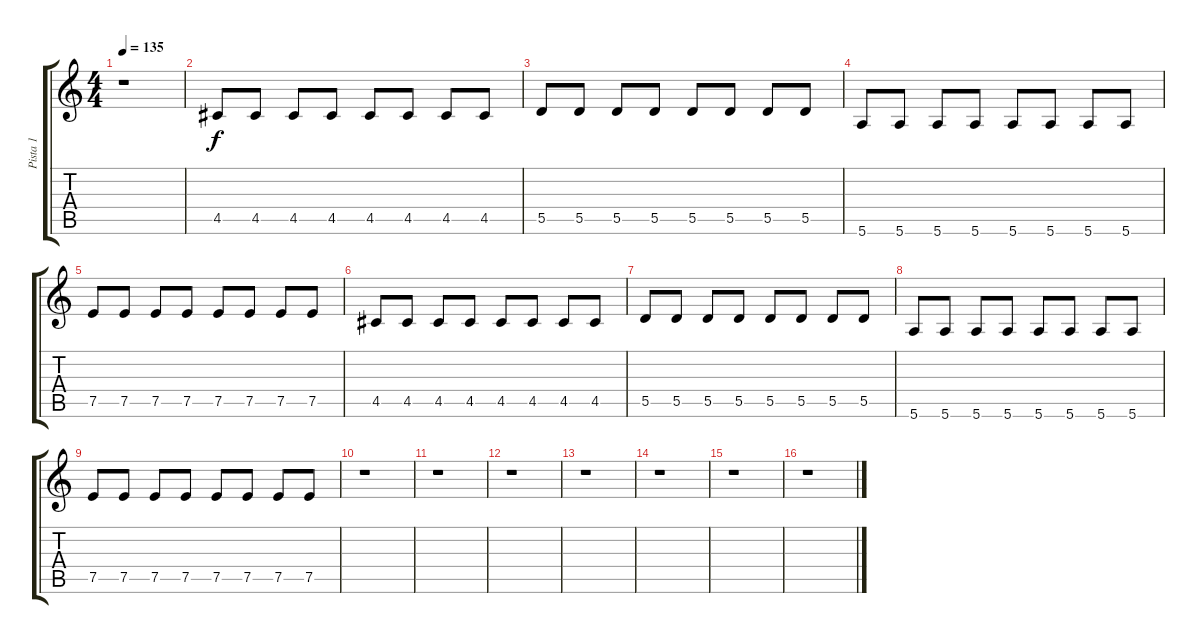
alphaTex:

\track ("Pista 1" "Pista 1") {instrument electricguitarclean}
\staff {score tabs}
\tuning (E4 B3 G3 D3 A2 E2) {hide}
\ts (4 4)
\tempo 135
\clef g2
\ks c
r.1{dy f instrument electricguitarclean} |
4.5.8 4.5.8 4.5.8 4.5.8 4.5.8 4.5.8 4.5.8 4.5.8 |
5.5.8 5.5.8 5.5.8 5.5.8 5.5.8 5.5.8 5.5.8 5.5.8 |
5.6.8 5.6.8 5.6.8 5.6.8 5.6.8 5.6.8 5.6.8 5.6.8 |
7.5.8 7.5.8 7.5.8 7.5.8 7.5.8 7.5.8 7.5.8 7.5.8 |
4.5.8 4.5.8 4.5.8 4.5.8 4.5.8 4.5.8 4.5.8 4.5.8 |
5.5.8 5.5.8 5.5.8 5.5.8 5.5.8 5.5.8 5.5.8 5.5.8 |
5.6.8 5.6.8 5.6.8 5.6.8 5.6.8 5.6.8 5.6.8 5.6.8 |
7.5.8 7.5.8 7.5.8 7.5.8 7.5.8 7.5.8 7.5.8 7.5.8 |
r.1 |
r.1 |
r.1 |
r.1 |
r.1 |
r.1 |
r.1
